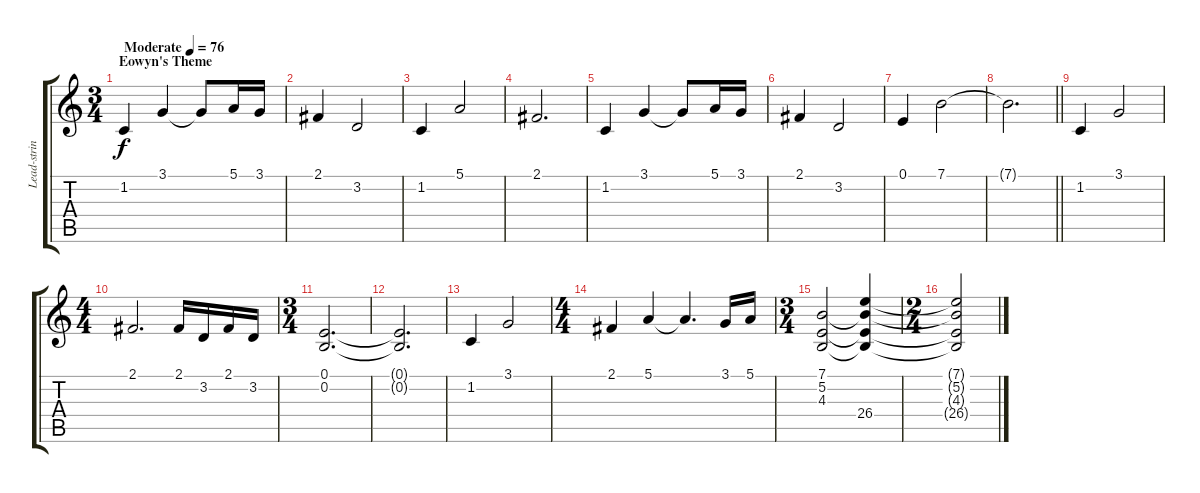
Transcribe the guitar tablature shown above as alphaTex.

\track ("Lead-strings" "Lead-strin") {instrument stringensemble1}
\staff {score tabs}
\tuning (E4 B3 G3 D3 A2 E2) {hide}
\ts (3 4)
\section ("" "Eowyn's Theme")
\tempo (76 "Moderate")
\clef g2
\ks c
1.2.4{dy f instrument stringensemble1} 3.1.4 3.1{t}.8 5.1.16 3.1.16 |
2.1.4 3.2.2 |
1.2.4 5.1.2 |
2.1.2{d} |
1.2.4 3.1.4 3.1{t}.8 5.1.16 3.1.16 |
2.1.4 3.2.2 |
0.1.4 7.1.2 |
\barLineRight lightlight
7.1{t}.2{d} |
1.2.4 3.1.2 |
\ts (4 4)
2.1.2{d} 2.1.16 3.2.16 2.1.16 3.2.16 |
\ts (3 4)
(0.1 0.2).2{d} |
(0.1{t} 0.2{t}).2{d} |
1.2.4 3.1.2 |
\ts (4 4)
2.1.4 5.1.4 5.1{t}.4{d} 3.1.16 5.1.16 |
\ts (3 4)
(7.1 5.2 4.3).2 (7.1{t} 5.2{t} 4.3{t} 26.4).4 |
\ts (2 4)
(7.1{t} 5.2{t} 4.3{t} 26.4{t}).2
